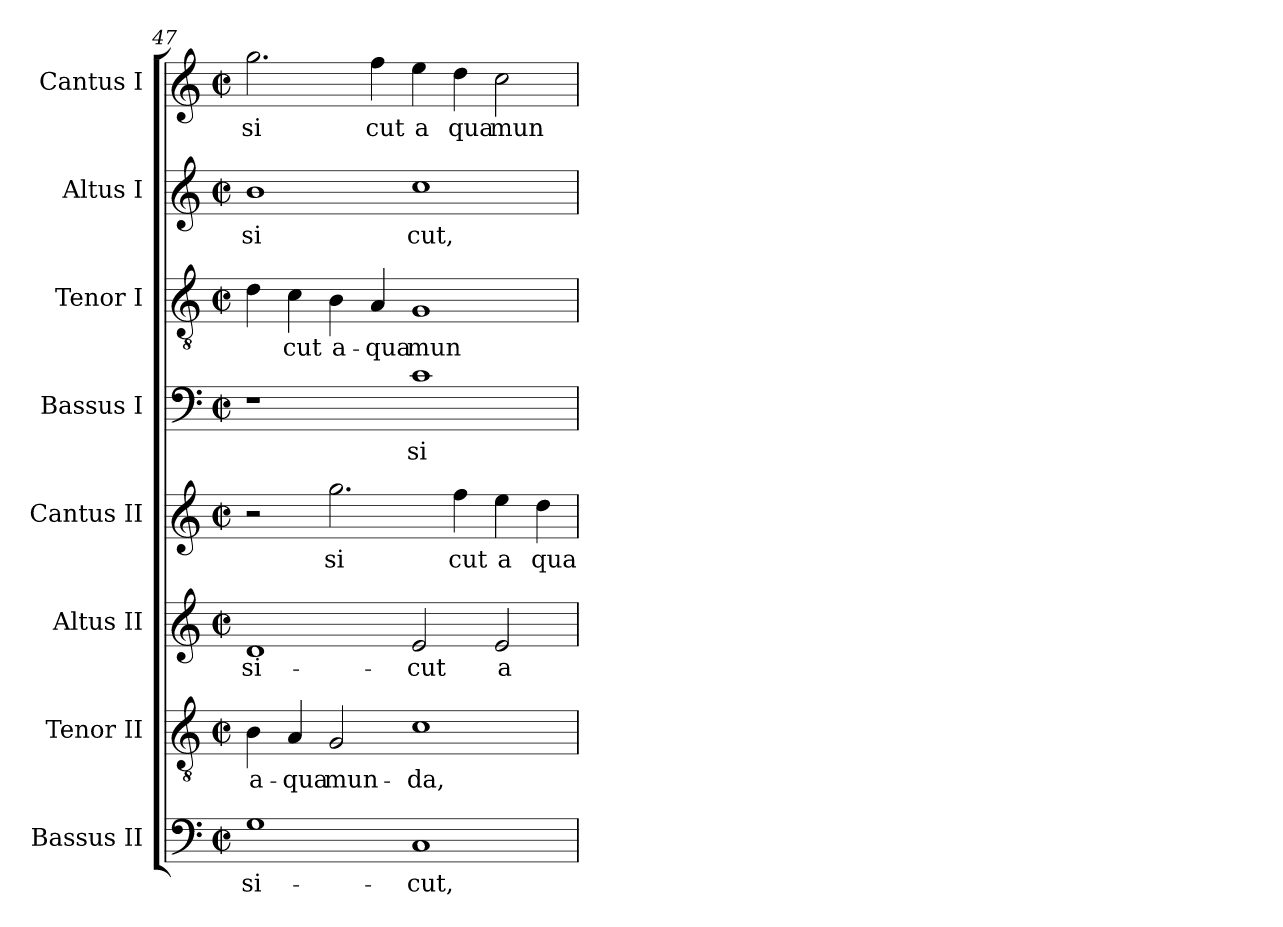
**kern	**text	**kern	**text	**kern	**text	**kern	**text	**kern	**text	**kern	**text	**kern	**text	**kern	**text
*part8	*part8	*part7	*part7	*part6	*part6	*part5	*part5	*part4	*part4	*part3	*part3	*part2	*part2	*part1	*part1
*staff8	*staff8	*staff7	*staff7	*staff6	*staff6	*staff5	*staff5	*staff4	*staff4	*staff3	*staff3	*staff2	*staff2	*staff1	*staff1
*I"Bassus II	*	*I"Tenor II	*	*I"Altus II	*	*I"Cantus II	*	*I"Bassus I	*	*I"Tenor I	*	*I"Altus I	*	*I"Cantus I	*
*clefF4	*	*clefGv2	*	*clefG2	*	*clefG2	*	*clefF4	*	*clefGv2	*	*clefG2	*	*clefG2	*
*M2/2	*	*M2/2	*	*M2/2	*	*M2/2	*	*M2/2	*	*M2/2	*	*M2/2	*	*M2/2	*
*met(c|)	*	*met(c|)	*	*met(c|)	*	*met(c|)	*	*met(c|)	*	*met(c|)	*	*met(c|)	*	*met(c|)	*
=47	=47	=47	=47	=47	=47	=47	=47	=47	=47	=47	=47	=47	=47	=47	=47
!	!LO:LY:b:cj	!	!LO:LY:b:cj	!	!LO:LY:b:cj	!	!	!	!	!	!	!	!LO:LY:b:cj	!	!LO:LY:b:cj
1G	si-	4B\	a-	1d	si-	2r	.	1r	.	4d\	.	1b	si	2.gg\	si
!	!	!	!LO:LY:b:cj	!	!	!	!	!	!	!	!LO:LY:b:cj	!	!	!	!
.	.	4A/	-qua	.	.	.	.	.	.	4c\	-cut	.	.	.	.
!	!	!	!LO:LY:b:cj	!	!	!	!LO:LY:b:cj	!	!	!	!LO:LY:b:cj	!	!	!	!
.	.	2G/	mun-	.	.	2.gg\	si	.	.	4B\	a-	.	.	.	.
!	!	!	!	!	!	!	!	!	!	!	!LO:LY:b:cj	!	!	!	!LO:LY:b:cj
.	.	.	.	.	.	.	.	.	.	4A/	-qua	.	.	4ff\	cut
!	!LO:LY:b:cj	!	!LO:LY:b:cj	!	!LO:LY:b:cj	!	!	!	!LO:LY:b:cj	!	!LO:LY:b:cj	!	!LO:LY:b:cj	!	!LO:LY:b:cj
1C	-cut,	1c	-da,	2e/	-cut	.	.	1c	si-	1G	mun-	1cc	cut,	4ee\	a
!	!	!	!	!	!	!	!LO:LY:b:cj	!	!	!	!	!	!	!	!LO:LY:b:cj
.	.	.	.	.	.	4ff\	cut	.	.	.	.	.	.	4dd\	qua
!	!	!	!	!	!LO:LY:b:cj	!	!LO:LY:b:cj	!	!	!	!	!	!	!	!LO:LY:b:cj
.	.	.	.	2e/	a-	4ee\	a	.	.	.	.	.	.	2cc\	mun
!	!	!	!	!	!	!	!LO:LY:b:cj	!	!	!	!	!	!	!	!
.	.	.	.	.	.	4dd\	qua	.	.	.	.	.	.	.	.
=	=	=	=	=	=	=	=	=	=	=	=	=	=	=	=
*-	*-	*-	*-	*-	*-	*-	*-	*-	*-	*-	*-	*-	*-	*-	*-
